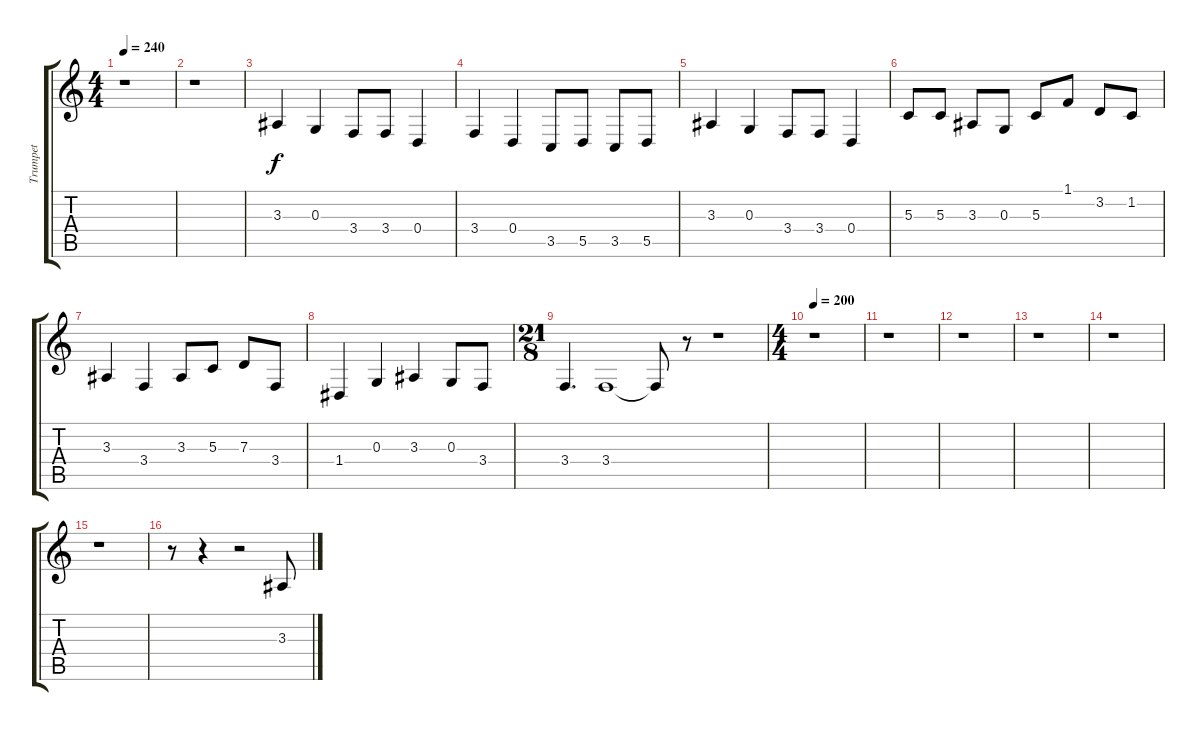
\track ("Trumpet" "Trumpet") {instrument trumpet}
\staff {score tabs}
\tuning (E4 B3 G3 D3 A2 E2) {hide}
\ts (4 4)
\tempo 240
\clef g2
\ks c
r.1{dy f} |
r.1 |
3.3.4 0.3.4 3.4.8 3.4.8 0.4.4 |
3.4.4 0.4.4 3.5.8 5.5.8 3.5.8 5.5.8 |
3.3.4 0.3.4 3.4.8 3.4.8 0.4.4 |
5.3.8 5.3.8 3.3.8 0.3.8 5.3.8 1.1.8 3.2.8 1.2.8 |
3.3.4 3.4.4 3.3.8 5.3.8 7.3.8 3.4.8 |
1.4.4 0.3.4 3.3.4 0.3.8 3.4.8 |
\ts (21 8)
3.4.4{d} 3.4.1 3.4{t}.8 r.8 r.1 |
\ts (4 4)
\tempo 200
r.1 |
r.1 |
r.1 |
r.1 |
r.1 |
r.1 |
r.8 r.4 r.2 3.3.8
